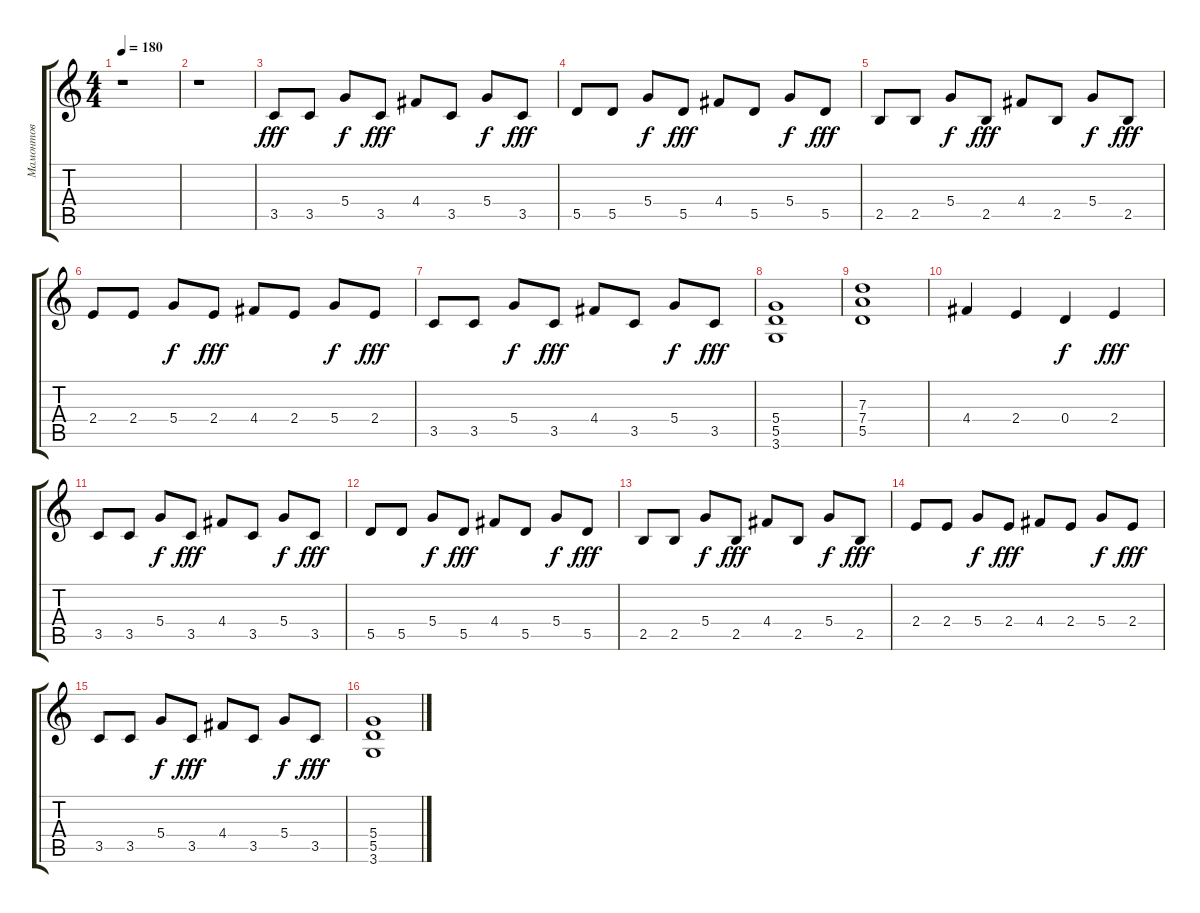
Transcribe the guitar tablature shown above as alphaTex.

\track ("Мамонтов" "Мамонтов") {instrument overdrivenguitar}
\staff {score tabs}
\tuning (E4 B3 G3 D3 A2 E2) {hide}
\ts (4 4)
\tempo 180
\clef g2
\ks c
r.1{dy fff} |
r.1 |
3.5.8 3.5.8 5.4.8{dy f} 3.5.8{dy fff} 4.4.8 3.5.8 5.4.8{dy f} 3.5.8{dy fff} |
5.5.8 5.5.8 5.4.8{dy f} 5.5.8{dy fff} 4.4.8 5.5.8 5.4.8{dy f} 5.5.8{dy fff} |
2.5.8 2.5.8 5.4.8{dy f} 2.5.8{dy fff} 4.4.8 2.5.8 5.4.8{dy f} 2.5.8{dy fff} |
2.4.8 2.4.8 5.4.8{dy f} 2.4.8{dy fff} 4.4.8 2.4.8 5.4.8{dy f} 2.4.8{dy fff} |
3.5.8 3.5.8 5.4.8{dy f} 3.5.8{dy fff} 4.4.8 3.5.8 5.4.8{dy f} 3.5.8{dy fff} |
(5.4 5.5 3.6).1 |
(7.3 7.4 5.5).1 |
4.4.4 2.4.4 0.4.4{dy f} 2.4.4{dy fff} |
3.5.8 3.5.8 5.4.8{dy f} 3.5.8{dy fff} 4.4.8 3.5.8 5.4.8{dy f} 3.5.8{dy fff} |
5.5.8 5.5.8 5.4.8{dy f} 5.5.8{dy fff} 4.4.8 5.5.8 5.4.8{dy f} 5.5.8{dy fff} |
2.5.8 2.5.8 5.4.8{dy f} 2.5.8{dy fff} 4.4.8 2.5.8 5.4.8{dy f} 2.5.8{dy fff} |
2.4.8 2.4.8 5.4.8{dy f} 2.4.8{dy fff} 4.4.8 2.4.8 5.4.8{dy f} 2.4.8{dy fff} |
3.5.8 3.5.8 5.4.8{dy f} 3.5.8{dy fff} 4.4.8 3.5.8 5.4.8{dy f} 3.5.8{dy fff} |
(5.4 5.5 3.6).1
